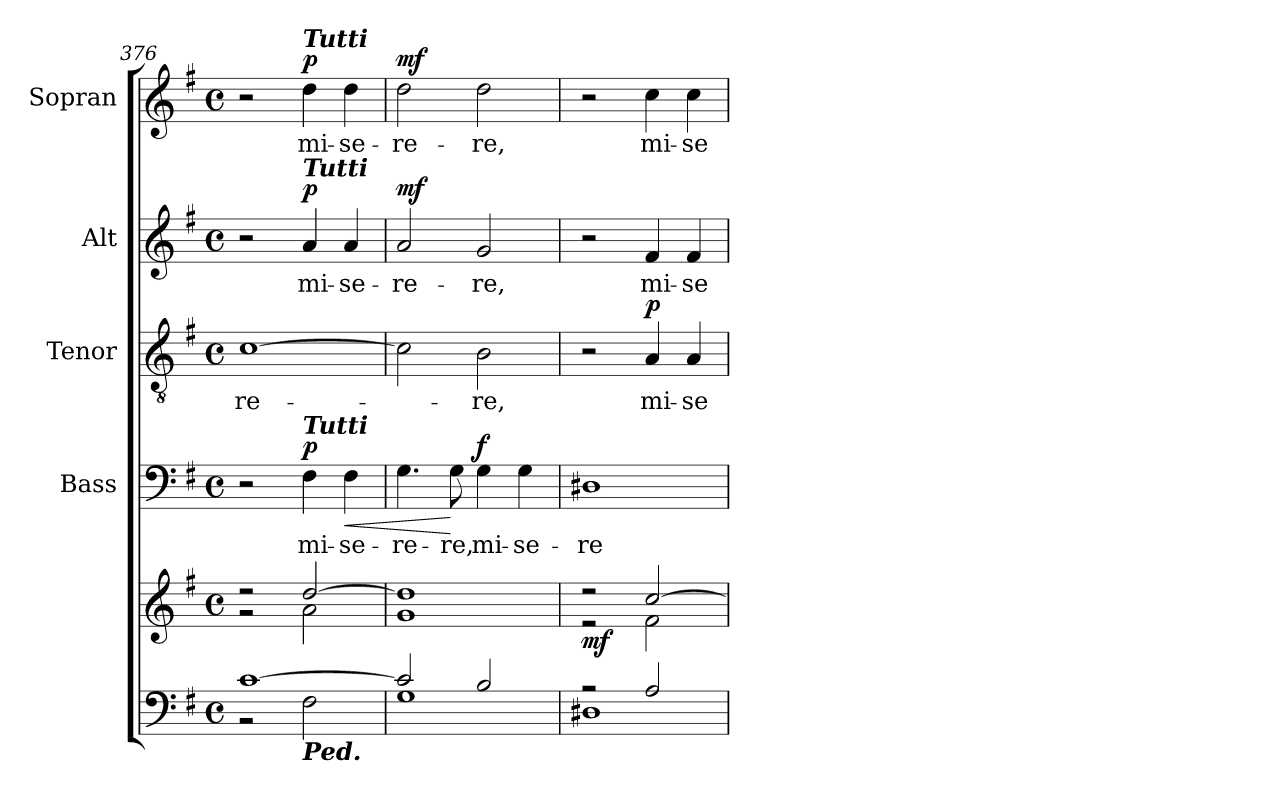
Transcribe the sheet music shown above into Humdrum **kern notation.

**kern	**kern	**dynam	**kern	**text	**dynam	**kern	**text	**dynam	**kern	**text	**dynam	**kern	**text	**dynam
*part5	*part5	*part5	*part4	*part4	*part4	*part3	*part3	*part3	*part2	*part2	*part2	*part1	*part1	*part1
*staff6	*staff5	*staff5/6	*staff4	*staff4	*staff4	*staff3	*staff3	*staff3	*staff2	*staff2	*staff2	*staff1	*staff1	*staff1
*	*	*	*I"Bass	*	*	*I"Tenor	*	*	*I"Alt	*	*	*I"Sopran	*	*
*	*	*	*I'B.	*	*	*I'T.	*	*	*I'A.	*	*	*I'S.	*	*
!!LO:PB:g=z
*clefF4	*clefG2	*	*clefF4	*	*	*clefGv2	*	*	*clefG2	*	*	*clefG2	*	*
*k[f#]	*k[f#]	*	*k[f#]	*	*	*k[f#]	*	*	*k[f#]	*	*	*k[f#]	*	*
*G:	*G:	*	*G:	*	*	*G:	*	*	*G:	*	*	*G:	*	*
*M4/4	*M4/4	*	*M4/4	*	*	*M4/4	*	*	*M4/4	*	*	*M4/4	*	*
*met(c)	*met(c)	*	*met(c)	*	*	*met(c)	*	*	*met(c)	*	*	*met(c)	*	*
=376	=376	=376	=376	=376	=376	=376	=376	=376	=376	=376	=376	=376	=376	=376
*^	*^	*	*	*	*	*	*	*	*	*	*	*	*	*
!	!	!	!	!	!	!	!	!	!LO:LY:b	!	!	!	!	!	!	!
[>1c	2rBB	2r	2r	.	2r	.	.	[1c	-re-	.	2r	.	.	2r	.	.
!	!	!	!	!	!	!	!	!	!	!	!	!	!	!LO:TX:a:Bi:t=Tutti	!	!
!	!	!	!	!	!	!	!	!	!	!	!LO:TX:a:Bi:t=Tutti	!	!	!	!	!
!	!	!	!	!	!LO:TX:a:Bi:t=Tutti	!	!	!	!	!	!	!	!	!	!	!
!	!LO:TX:b:Bi:t=Ped.	!	!	!	!	!	!	!	!	!	!	!	!	!	!	!
!	!	!	!	!	!	!LO:LY:b	!LO:DY:a	!	!	!	!	!LO:LY:b	!LO:DY:a	!	!LO:LY:b	!LO:DY:a
.	2F#\	[>2dd/	2a\	.	4F#\	mi-	p	.	.	.	4a/	mi-	p	4dd\	mi-	p
!	!	!	!	!	!	!LO:LY:b	!LO:HP:b	!	!	!	!	!LO:LY:b	!	!	!LO:LY:b	!
.	.	.	.	.	4F#\	-se-	<	.	.	.	4a/	-se-	.	4dd\	-se-	.
=377	=377	=377	=377	=377	=377	=377	=377	=377	=377	=377	=377	=377	=377	=377	=377	=377
!	!	!	!	!	!	!LO:LY:b	!	!	!	!	!	!LO:LY:b	!LO:DY:a	!	!LO:LY:b	!LO:DY:a
2c/]	1G	1dd]	1g	.	4.G\	-re-	.	2c\]	.	.	2a/	-re-	mf	2dd\	-re-	mf
!	!	!	!	!	!	!LO:LY:b	!	!	!	!	!	!	!	!	!	!
.	.	.	.	.	8G\	-re,	[	.	.	.	.	.	.	.	.	.
!	!	!	!	!	!	!LO:LY:b	!LO:DY:a	!	!LO:LY:b	!	!	!LO:LY:b	!	!	!LO:LY:b	!
2B/	.	.	.	.	4G\	mi-	f	2B\	-re,	.	2g/	-re,	.	2dd\	-re,	.
!	!	!	!	!	!	!LO:LY:b	!	!	!	!	!	!	!	!	!	!
.	.	.	.	.	4G\	-se-	.	.	.	.	.	.	.	.	.	.
=378	=378	=378	=378	=378	=378	=378	=378	=378	=378	=378	=378	=378	=378	=378	=378	=378
!	!	!	!	!LO:DY:b	!	!LO:LY:b	!	!	!	!	!	!	!	!	!	!
2rA	1D#X	2r	2r	mf	1D#X	-re-	.	2r	.	.	2r	.	.	2r	.	.
!	!	!	!	!	!	!	!	!	!LO:LY:b	!LO:DY:a	!	!LO:LY:b	!	!	!LO:LY:b	!
2A/	.	[>2cc/	2f#\	.	.	.	.	4A/	mi-	p	4f#/	mi-	.	4cc\	mi-	.
!	!	!	!	!	!	!	!	!	!LO:LY:b	!	!	!LO:LY:b	!	!	!LO:LY:b	!
.	.	.	.	.	.	.	.	4A/	-se-	.	4f#/	-se-	.	4cc\	-se-	.
*v	*v	*	*	*	*	*	*	*	*	*	*	*	*	*	*	*
*	*v	*v	*	*	*	*	*	*	*	*	*	*	*	*	*
=	=	=	=	=	=	=	=	=	=	=	=	=	=	=
*-	*-	*-	*-	*-	*-	*-	*-	*-	*-	*-	*-	*-	*-	*-
